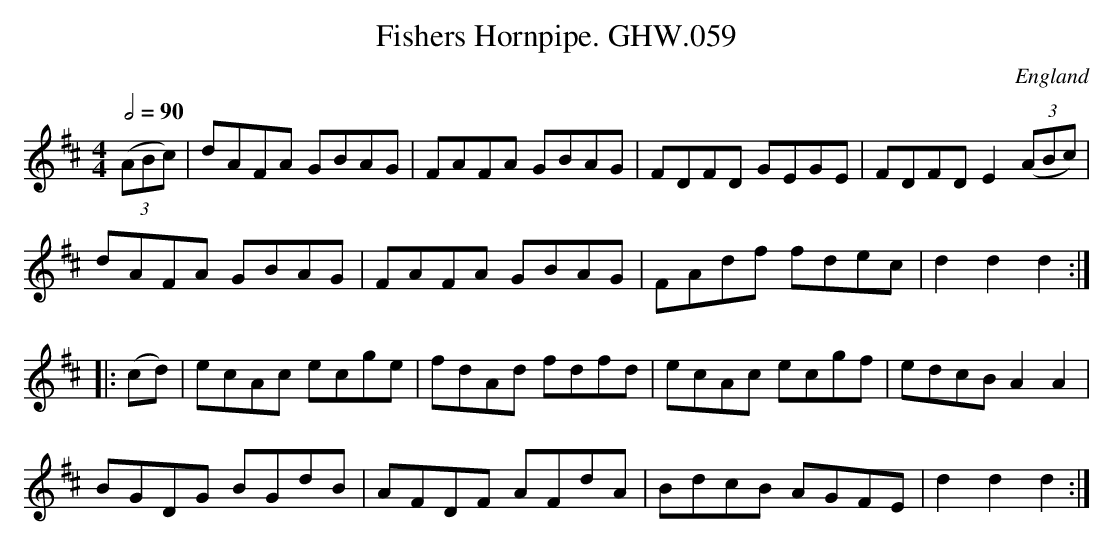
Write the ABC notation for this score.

X:1
T:Fishers Hornpipe. GHW.059
L:1/8
M:4/4
O:England
Q:1/2=90
K:D
((3ABc)|dAFA GBAG|FAFA GBAG|FDFD GEGE|FDFD E2 ((3ABc)|!
dAFA GBAG|FAFA GBAG|FAdf fdec|d2d2d2:|!
|:(cd)|ecAc ecge|fdAd fdfd|ecAc ecgf|edcB A2A2|!
BGDG BGdB|AFDF AFdA|BdcB AGFE|d2d2d2:|
